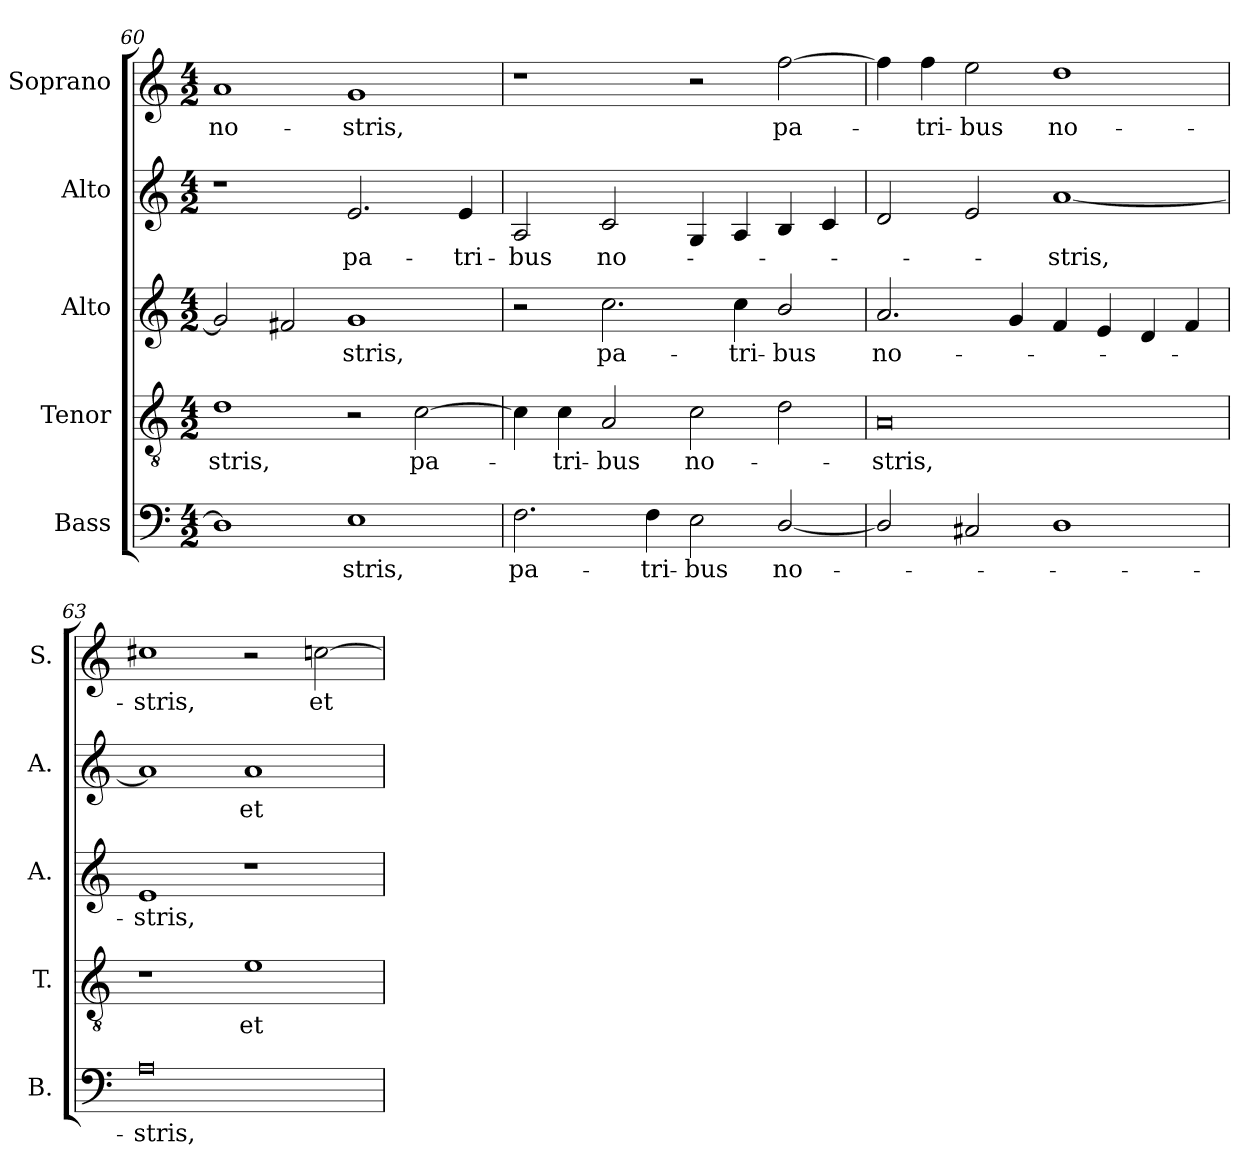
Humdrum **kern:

**kern	**text	**kern	**text	**kern	**text	**kern	**text	**kern	**text
*part5	*part5	*part4	*part4	*part3	*part3	*part2	*part2	*part1	*part1
*staff5	*staff5	*staff4	*staff4	*staff3	*staff3	*staff2	*staff2	*staff1	*staff1
*I"Bass	*	*I"Tenor	*	*I"Alto	*	*I"Alto	*	*I"Soprano	*
*I'B.	*	*I'T.	*	*I'A.	*	*I'A.	*	*I'S.	*
*clefF4	*	*clefGv2	*	*clefG2	*	*clefG2	*	*clefG2	*
*	*	*ITrd7c12	*	*	*	*	*	*	*
*k[]	*	*k[]	*	*k[]	*	*k[]	*	*k[]	*
*C:	*	*C:	*	*C:	*	*C:	*	*C:	*
*M4/2	*	*M4/2	*	*M4/2	*	*M4/2	*	*M4/2	*
=60	=60	=60	=60	=60	=60	=60	=60	=60	=60
!	!	!	!LO:LY:b:color=#000000	!	!	!	!	!	!
!	!	!	!	!	!	!	!	!	!LO:LY:b:color=#000000
1Di]	.	1Di	-stris,	2gi/]	.	1r	.	1ai	no-
.	.	.	.	2f#Xi/	.	.	.	.	.
!	!LO:LY:b:color=#000000	!	!	!	!	!	!	!	!
!	!	!	!	!	!LO:LY:b:color=#000000	!	!	!	!
!	!	!	!	!	!	!	!LO:LY:b:color=#000000	!	!
!	!	!	!	!	!	!	!	!	!LO:LY:b:color=#000000
1Ei	-stris,	2r	.	1gi	-stris,	2.ei/	pa-	1gi	-stris,
!	!	!	!LO:LY:b:color=#000000	!	!	!	!	!	!
.	.	[2Ci\	pa-	.	.	.	.	.	.
!	!	!	!	!	!	!	!LO:LY:b:color=#000000	!	!
.	.	.	.	.	.	4ei/	-tri-	.	.
!!LO:PB:g=z
=61	=61	=61	=61	=61	=61	=61	=61	=61	=61
!	!LO:LY:b:color=#000000	!	!	!	!	!	!	!	!
!	!	!	!	!	!	!	!LO:LY:b:color=#000000	!	!
2.Fi\	pa-	4Ci\]	.	2r	.	2Ai/	-bus	1r	.
!	!	!	!LO:LY:b:color=#000000	!	!	!	!	!	!
.	.	4Ci\	-tri-	.	.	.	.	.	.
!	!	!	!LO:LY:b:color=#000000	!	!	!	!	!	!
!	!	!	!	!	!LO:LY:b:color=#000000	!	!	!	!
!	!	!	!	!	!	!	!LO:LY:b:color=#000000	!	!
.	.	2AAi/	-bus	2.cci\	pa-	2ci/	no-	.	.
!	!LO:LY:b:color=#000000	!	!	!	!	!	!	!	!
4Fi\	-tri-	.	.	.	.	.	.	.	.
!	!LO:LY:b:color=#000000	!	!	!	!	!	!	!	!
!	!	!	!LO:LY:b:color=#000000	!	!	!	!	!	!
2Ei\	-bus	2Ci\	no-	.	.	4Gi/	.	2r	.
!	!	!	!	!	!LO:LY:b:color=#000000	!	!	!	!
.	.	.	.	4cci\	-tri-	4Ai/	.	.	.
!	!LO:LY:b:color=#000000	!	!	!	!	!	!	!	!
!	!	!	!	!	!LO:LY:b:color=#000000	!	!	!	!
!	!	!	!	!	!	!	!	!	!LO:LY:b:color=#000000
[2Di/	no-	2Di\	.	2bi/	-bus	4Bi/	.	[2ffi\	pa-
.	.	.	.	.	.	4ci/	.	.	.
=62	=62	=62	=62	=62	=62	=62	=62	=62	=62
!	!	!	!LO:LY:b:color=#000000	!	!	!	!	!	!
!	!	!	!	!	!LO:LY:b:color=#000000	!	!	!	!
2Di/]	.	0AAi	-stris,	2.ai/	no-	2di/	.	4ffi\]	.
!	!	!	!	!	!	!	!	!	!LO:LY:b:color=#000000
.	.	.	.	.	.	.	.	4ffi\	-tri-
!	!	!	!	!	!	!	!	!	!LO:LY:b:color=#000000
2C#Xi/	.	.	.	.	.	2ei/	.	2eei\	-bus
.	.	.	.	4gi/	.	.	.	.	.
!	!	!	!	!	!	!	!LO:LY:b:color=#000000	!	!
!	!	!	!	!	!	!	!	!	!LO:LY:b:color=#000000
1Di	.	.	.	4fi/	.	[1ai	-stris,	1ddi	no-
.	.	.	.	4ei/	.	.	.	.	.
.	.	.	.	4di/	.	.	.	.	.
.	.	.	.	4fi/	.	.	.	.	.
=63	=63	=63	=63	=63	=63	=63	=63	=63	=63
!	!LO:LY:b:color=#000000	!	!	!	!	!	!	!	!
!	!	!	!	!	!LO:LY:b:color=#000000	!	!	!	!
!	!	!	!	!	!	!	!	!	!LO:LY:b:color=#000000
0Ai	-stris,	1r	.	1ei	-stris,	1ai]	.	1cc#Xi	-stris,
!	!	!	!LO:LY:b:color=#000000	!	!	!	!	!	!
!	!	!	!	!	!	!	!LO:LY:b:color=#000000	!	!
.	.	1Ei	et	1r	.	1ai	et	2r	.
!	!	!	!	!	!	!	!	!	!LO:LY:b:color=#000000
.	.	.	.	.	.	.	.	[2ccni\	et
=	=	=	=	=	=	=	=	=	=
*-	*-	*-	*-	*-	*-	*-	*-	*-	*-
